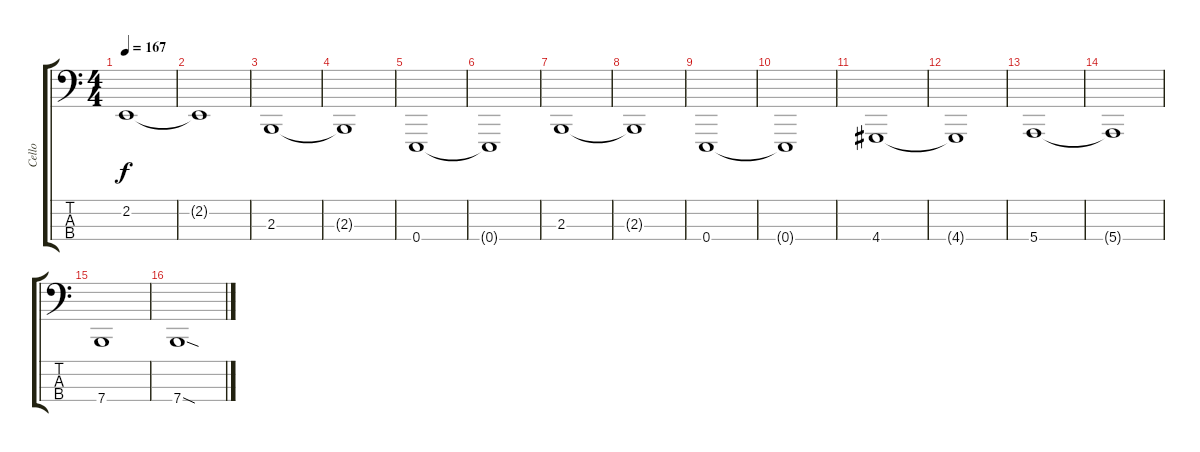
\track ("Cello" "Cello") {instrument cello}
\staff {score tabs}
\tuning (G2 D2 A1 E1) {hide}
\ts (4 4)
\tempo 167
\clef f4
\ks c
2.2{t}.1{dy f} |
2.2{t}.1 |
2.3.1 |
2.3{t}.1 |
0.4.1 |
0.4{t}.1 |
2.3.1 |
2.3{t}.1 |
0.4.1 |
0.4{t}.1 |
4.4.1 |
4.4{t}.1 |
5.4.1 |
5.4{t}.1 |
7.4.1 |
7.4{sod}.1
